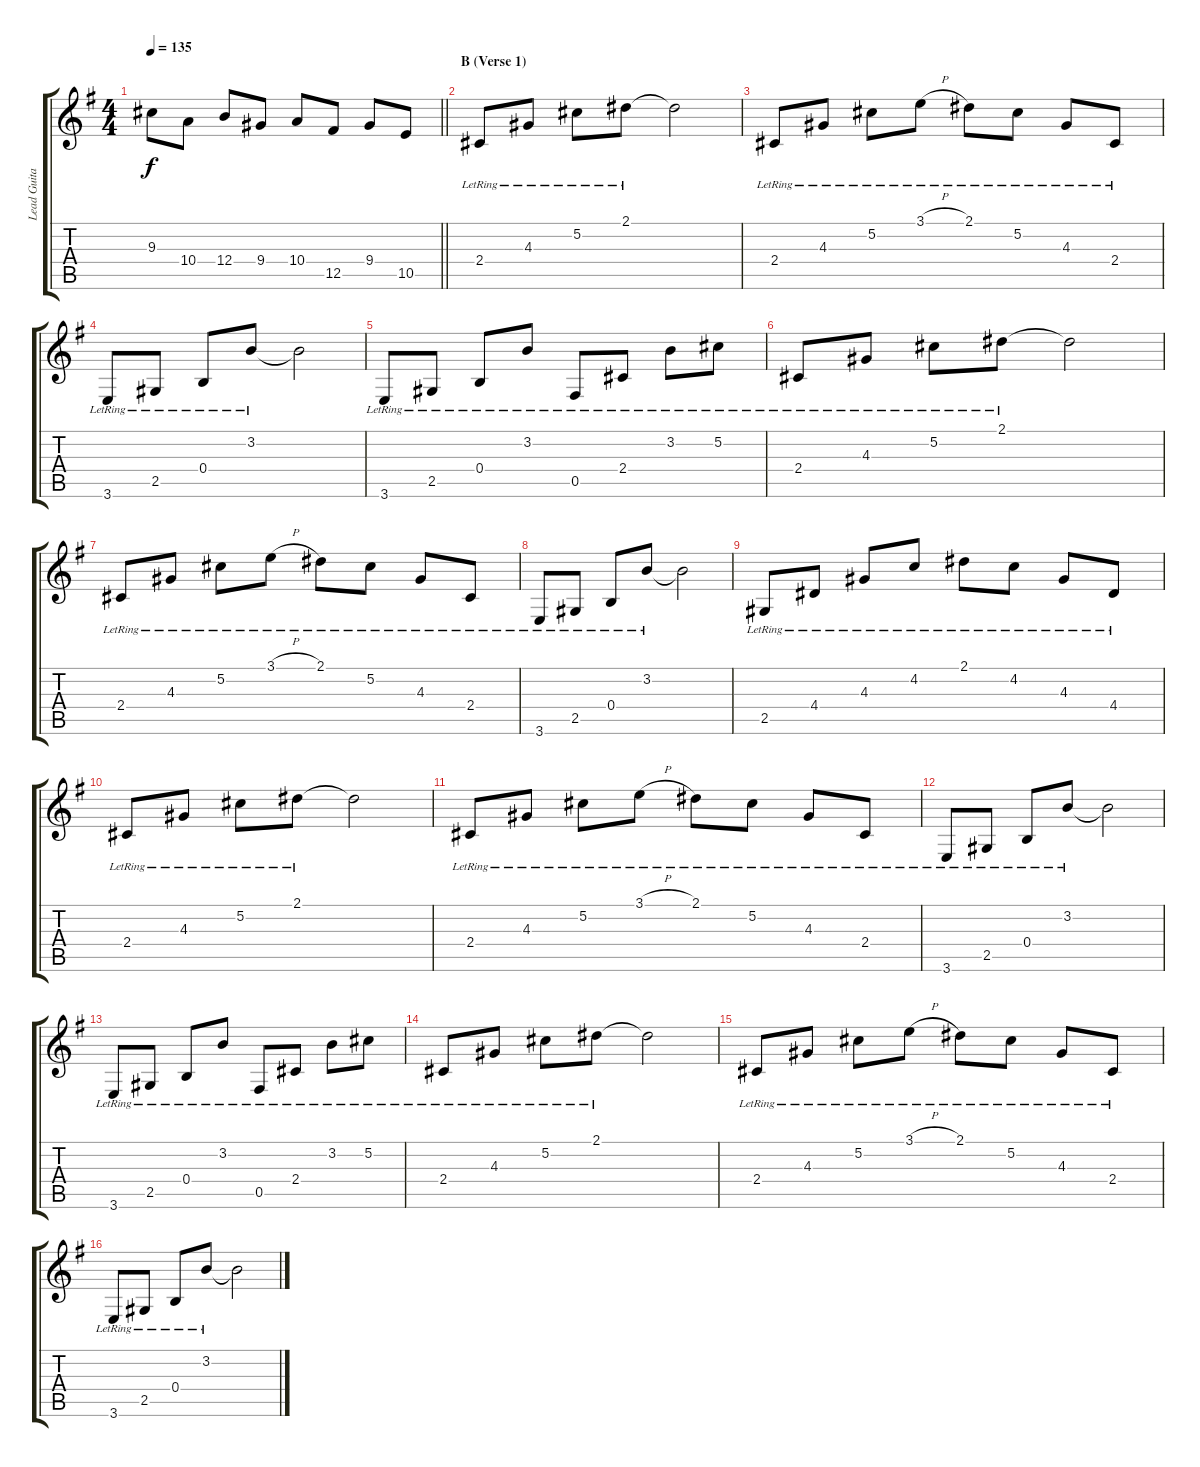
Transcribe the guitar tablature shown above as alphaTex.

\track ("Lead Guitar (Kristian Niemann)" "Lead Guita") {instrument distortionguitar}
\staff {score tabs}
\tuning (Db4 Ab3 E3 B2 Gb2 Db2) {hide}
\ts (4 4)
\tempo 135
\clef g2
\barLineRight lightlight
\ks eminor
9.3.8{dy f} 10.4.8 12.4.8 9.4.8 10.4.8 12.5.8 9.4.8 10.5.8 |
\section ("" "B (Verse 1)")
2.4{lr}.8{volume 16 instrument electricguitarclean} 4.3{lr}.8 5.2{lr}.8 2.1{lr}.8 2.1{t}.2 |
2.4{lr}.8 4.3{lr}.8 5.2{lr}.8 3.1{h lr}.8 2.1{lr}.8 5.2{lr}.8 4.3{lr}.8 2.4{lr}.8 |
3.6{lr}.8 2.5{lr}.8 0.4{lr}.8 3.2{lr}.8 3.2{t}.2 |
3.6{lr}.8 2.5{lr}.8 0.4{lr}.8 3.2{lr}.8 0.5{lr}.8 2.4{lr}.8 3.2{lr}.8 5.2{lr}.8 |
2.4{lr}.8 4.3{lr}.8 5.2{lr}.8 2.1{lr}.8 2.1{t}.2 |
2.4{lr}.8 4.3{lr}.8 5.2{lr}.8 3.1{h lr}.8 2.1{lr}.8 5.2{lr}.8 4.3{lr}.8 2.4{lr}.8 |
3.6{lr}.8 2.5{lr}.8 0.4{lr}.8 3.2{lr}.8 3.2{t}.2 |
2.5{lr}.8 4.4{lr}.8 4.3{lr}.8 4.2{lr}.8 2.1{lr}.8 4.2{lr}.8 4.3{lr}.8 4.4{lr}.8 |
2.4{lr}.8 4.3{lr}.8 5.2{lr}.8 2.1{lr}.8 2.1{t}.2 |
2.4{lr}.8 4.3{lr}.8 5.2{lr}.8 3.1{h lr}.8 2.1{lr}.8 5.2{lr}.8 4.3{lr}.8 2.4{lr}.8 |
3.6{lr}.8 2.5{lr}.8 0.4{lr}.8 3.2{lr}.8 3.2{t}.2 |
3.6{lr}.8 2.5{lr}.8 0.4{lr}.8 3.2{lr}.8 0.5{lr}.8 2.4{lr}.8 3.2{lr}.8 5.2{lr}.8 |
2.4{lr}.8 4.3{lr}.8 5.2{lr}.8 2.1{lr}.8 2.1{t}.2 |
2.4{lr}.8 4.3{lr}.8 5.2{lr}.8 3.1{h lr}.8 2.1{lr}.8 5.2{lr}.8 4.3{lr}.8 2.4{lr}.8 |
3.6{lr}.8 2.5{lr}.8 0.4{lr}.8 3.2{lr}.8 3.2{t}.2
